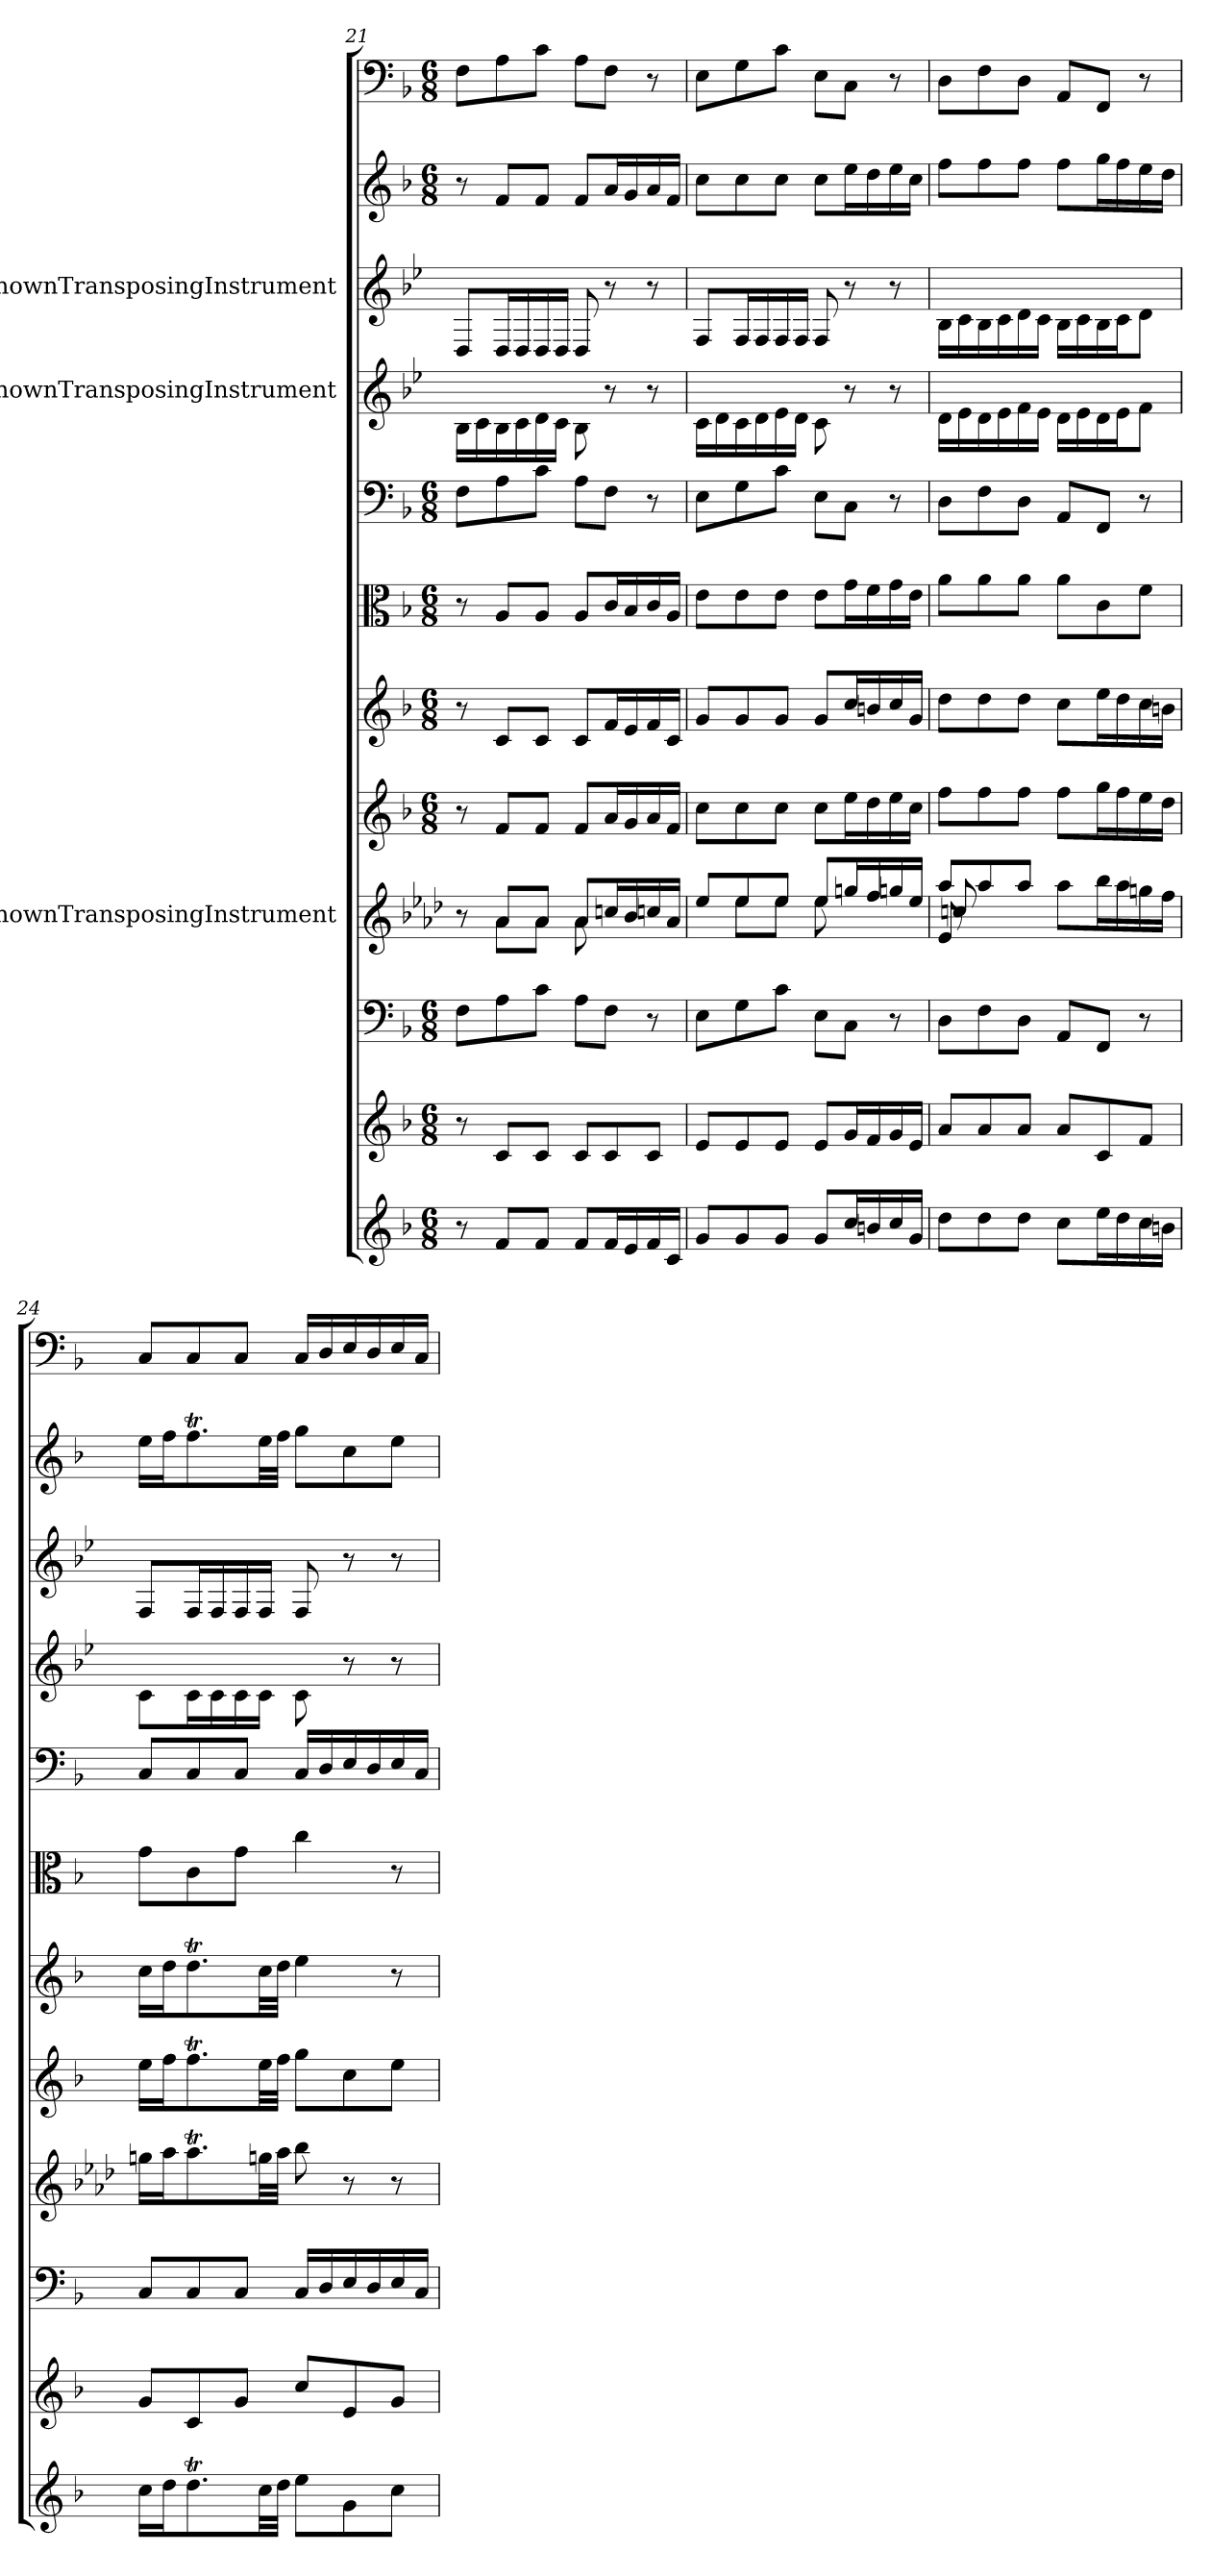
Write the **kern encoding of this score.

**kern	**kern	**kern	**kern	**kern	**kern	**kern	**kern	**kern	**kern	**kern	**kern
*part12	*part11	*part10	*part9	*part8	*part7	*part6	*part5	*part4	*part3	*part2	*part1
*staff12	*staff11	*staff10	*staff9	*staff8	*staff7	*staff6	*staff5	*staff4	*staff3	*staff2	*staff1
*	*	*	*I"UnknownTransposingInstrument	*	*	*	*	*I"UnknownTransposingInstrument	*I"UnknownTransposingInstrument	*	*
*clefG2	*clefG2	*clefF4	*clefG2	*clefG2	*clefG2	*clefC3	*clefF4	*clefG2	*clefG2	*clefG2	*clefF4
*	*	*	*ITrd2c3	*	*	*	*	*ITrd-4c-7	*ITrd-4c-7	*	*
*k[b-]	*k[b-]	*k[b-]	*k[b-]	*k[b-]	*k[b-]	*k[b-]	*k[b-]	*k[b-]	*k[b-]	*k[b-]	*k[b-]
*F:	*F:	*F:	*	*F:	*F:	*F:	*F:	*	*	*F:	*F:
*M6/8	*M6/8	*M6/8	*	*M6/8	*M6/8	*M6/8	*M6/8	*	*	*M6/8	*M6/8
=21	=21	=21	=21	=21	=21	=21	=21	=21	=21	=21	=21
*	*	*	*^	*	*	*	*	*	*	*	*
8r	8r	8F\L	8r	8ryy	8r	8r	8r	8F\L	16f\LL	8A/L	8r	8F\L
.	.	.	.	.	.	.	.	.	16g\	.	.	.
8f/L	8c/L	8A\	8f/L	8f\L	8f/L	8c/L	8A/L	8A\	16f\	16A/L	8f/L	8A\
.	.	.	.	.	.	.	.	.	16g\	16A/	.	.
8f/J	8c/J	8c\J	8f/J	8f\J	8f/J	8c/J	8A/J	8c\J	16a\	16A/	8f/J	8c\J
.	.	.	.	.	.	.	.	.	16g\JJ	16A/JJ	.	.
8f/L	8c/L	8A\L	8f/L	8f\	8f/L	8c/L	8A/L	8A\L	8f\	8A/	8f/L	8A\L
16f/L	8c/	8F\J	16an/L	4ryy	16a/L	16f/L	16c/L	8F\J	8r	8r	16a/L	8F\J
16e/	.	.	16g/	.	16g/	16e/	16B-/	.	.	.	16g/	.
16f/	8c/J	8r	16an/	.	16a/	16f/	16c/	8r	8r	8r	16a/	8r
16c/JJ	.	.	16f/JJ	.	16f/JJ	16c/JJ	16A/JJ	.	.	.	16f/JJ	.
=22	=22	=22	=22	=22	=22	=22	=22	=22	=22	=22	=22	=22
8g/L	8e/L	8E\L	8cc/L	8ryy	8cc\L	8g/L	8e\L	8E\L	16g\LL	8c/L	8cc\L	8E\L
.	.	.	.	.	.	.	.	.	16a\	.	.	.
8g/	8e/	8G\	8cc/	8cc\L	8cc\	8g/	8e\	8G\	16g\	16c/L	8cc\	8G\
.	.	.	.	.	.	.	.	.	16a\	16c/	.	.
8g/J	8e/J	8c\J	8cc/J	8cc\J	8cc\J	8g/J	8e\J	8c\J	16b-\	16c/	8cc\J	8c\J
.	.	.	.	.	.	.	.	.	16a\JJ	16c/JJ	.	.
8g/L	8e/L	8E\L	8cc/L	8cc\	8cc\L	8g/L	8e\L	8E\L	8g\	8c/	8cc\L	8E\L
16cc/L	16g/L	8C\J	16een/L	4ryy	16ee\L	16cc/L	16g\L	8C\J	8r	8r	16ee\L	8C\J
16bn/	16f/	.	16dd/	.	16dd\	16bn/	16f\	.	.	.	16dd\	.
16cc/	16g/	8r	16een/	.	16ee\	16cc/	16g\	8r	8r	8r	16ee\	8r
16g/JJ	16e/JJ	.	16cc/JJ	.	16cc\JJ	16g/JJ	16e\JJ	.	.	.	16cc\JJ	.
=23	=23	=23	=23	=23	=23	=23	=23	=23	=23	=23	=23	=23
*	*	*	*	*^	*	*	*	*	*	*	*	*
8dd\L	8a/L	8D\L	8ff/L	8an/	8c/	8ff\L	8dd\L	8a\L	8D\L	16a\LL	16f\LL	8ff\L	8D\L
.	.	.	.	.	.	.	.	.	.	16b-\	16g\	.	.
8dd\	8a/	8F\	8ff/	2ryy	2ryy	8ff\	8dd\	8a\	8F\	16a\	16f\	8ff\	8F\
.	.	.	.	.	.	.	.	.	.	16b-\	16g\	.	.
8dd\J	8a/J	8D\J	8ff/J	.	.	8ff\J	8dd\J	8a\J	8D\J	16cc\	16a\	8ff\J	8D\J
.	.	.	.	.	.	.	.	.	.	16b-\JJ	16g\JJ	.	.
8cc\L	8a/L	8AA/L	8ff\L	.	.	8ff\L	8cc\L	8a\L	8AA/L	16a\LL	16f\LL	8ff\L	8AA/L
.	.	.	.	.	.	.	.	.	.	16b-\	16g\	.	.
16ee\L	8c/	8FF/J	16gg\L	.	.	16gg\L	16ee\L	8c\	8FF/J	16a\	16f\	16gg\L	8FF/J
16dd\	.	.	16ff\	.	.	16ff\	16dd\	.	.	16b-\J	16g\J	16ff\	.
16cc\	8f/J	8r	16een\	8ryy	8ryy	16ee\	16cc\	8f\J	8r	8cc\J	8a\J	16ee\	8r
16bn\JJ	.	.	16dd\JJ	.	.	16dd\JJ	16bn\JJ	.	.	.	.	16dd\JJ	.
*	*	*	*v	*v	*v	*	*	*	*	*	*	*	*
=24	=24	=24	=24	=24	=24	=24	=24	=24	=24	=24	=24
16cc\LL	8g/L	8C/L	16een\LL	16ee\LL	16cc\LL	8g\L	8C/L	8g\L	8c/L	16ee\LL	8C/L
16dd\J	.	.	16ff\J	16ff\J	16dd\J	.	.	.	.	16ff\J	.
8.ddT\	8c/	8C/	8.ffT\	8.ffT\	8.ddT\	8c\	8C/	16g\L	16c/L	8.ffT\	8C/
.	.	.	.	.	.	.	.	16g\	16c/	.	.
.	8g/J	8C/J	.	.	.	8g\J	8C/J	16g\	16c/	.	8C/J
32cc\LL	.	.	32een\LL	32ee\LL	32cc\LL	.	.	16g\JJ	16c/JJ	32ee\LL	.
32dd\JJJ	.	.	32ff\JJJ	32ff\JJJ	32dd\JJJ	.	.	.	.	32ff\JJJ	.
8ee\L	8cc/L	16C/LL	8gg\	8gg\L	4ee\	4cc\	16C/LL	8g\	8c/	8gg\L	16C/LL
.	.	16D/	.	.	.	.	16D/	.	.	.	16D/
8g\	8e/	16E/	8r	8cc\	.	.	16E/	8r	8r	8cc\	16E/
.	.	16D/	.	.	.	.	16D/	.	.	.	16D/
8cc\J	8g/J	16E/	8r	8ee\J	8r	8r	16E/	8r	8r	8ee\J	16E/
.	.	16C/JJ	.	.	.	.	16C/JJ	.	.	.	16C/JJ
=	=	=	=	=	=	=	=	=	=	=	=
*-	*-	*-	*-	*-	*-	*-	*-	*-	*-	*-	*-
